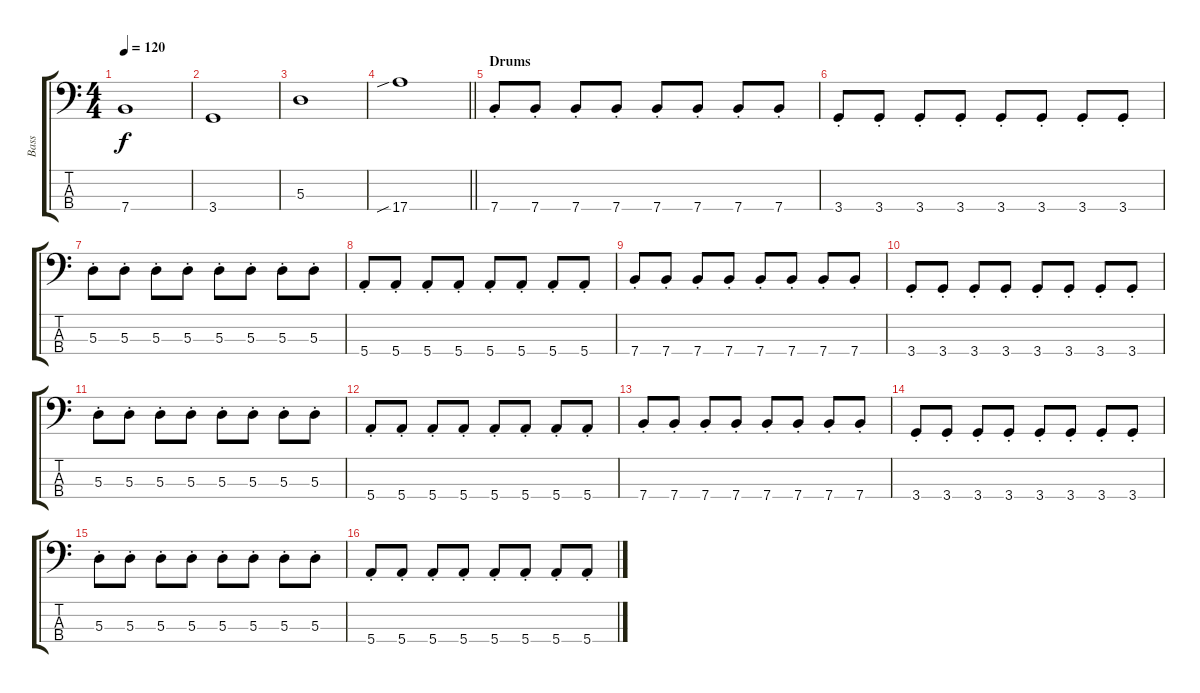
\track ("Bass" "Bass") {instrument electricbassfinger}
\staff {score tabs}
\tuning (G2 D2 A1 E1) {hide}
\ts (4 4)
\tempo 120
\clef f4
\ks c
7.4.1{dy f} |
3.4.1 |
5.3.1 |
\barLineRight lightlight
17.4{sib}.1 |
\section ("" "Drums")
7.4{st}.8 7.4{st}.8 7.4{st}.8 7.4{st}.8 7.4{st}.8 7.4{st}.8 7.4{st}.8 7.4{st}.8 |
3.4{st}.8 3.4{st}.8 3.4{st}.8 3.4{st}.8 3.4{st}.8 3.4{st}.8 3.4{st}.8 3.4{st}.8 |
5.3{st}.8 5.3{st}.8 5.3{st}.8 5.3{st}.8 5.3{st}.8 5.3{st}.8 5.3{st}.8 5.3{st}.8 |
5.4{st}.8 5.4{st}.8 5.4{st}.8 5.4{st}.8 5.4{st}.8 5.4{st}.8 5.4{st}.8 5.4{st}.8 |
7.4{st}.8 7.4{st}.8 7.4{st}.8 7.4{st}.8 7.4{st}.8 7.4{st}.8 7.4{st}.8 7.4{st}.8 |
3.4{st}.8 3.4{st}.8 3.4{st}.8 3.4{st}.8 3.4{st}.8 3.4{st}.8 3.4{st}.8 3.4{st}.8 |
5.3{st}.8 5.3{st}.8 5.3{st}.8 5.3{st}.8 5.3{st}.8 5.3{st}.8 5.3{st}.8 5.3{st}.8 |
5.4{st}.8 5.4{st}.8 5.4{st}.8 5.4{st}.8 5.4{st}.8 5.4{st}.8 5.4{st}.8 5.4{st}.8 |
7.4{st}.8 7.4{st}.8 7.4{st}.8 7.4{st}.8 7.4{st}.8 7.4{st}.8 7.4{st}.8 7.4{st}.8 |
3.4{st}.8 3.4{st}.8 3.4{st}.8 3.4{st}.8 3.4{st}.8 3.4{st}.8 3.4{st}.8 3.4{st}.8 |
5.3{st}.8 5.3{st}.8 5.3{st}.8 5.3{st}.8 5.3{st}.8 5.3{st}.8 5.3{st}.8 5.3{st}.8 |
5.4{st}.8 5.4{st}.8 5.4{st}.8 5.4{st}.8 5.4{st}.8 5.4{st}.8 5.4{st}.8 5.4{st}.8
